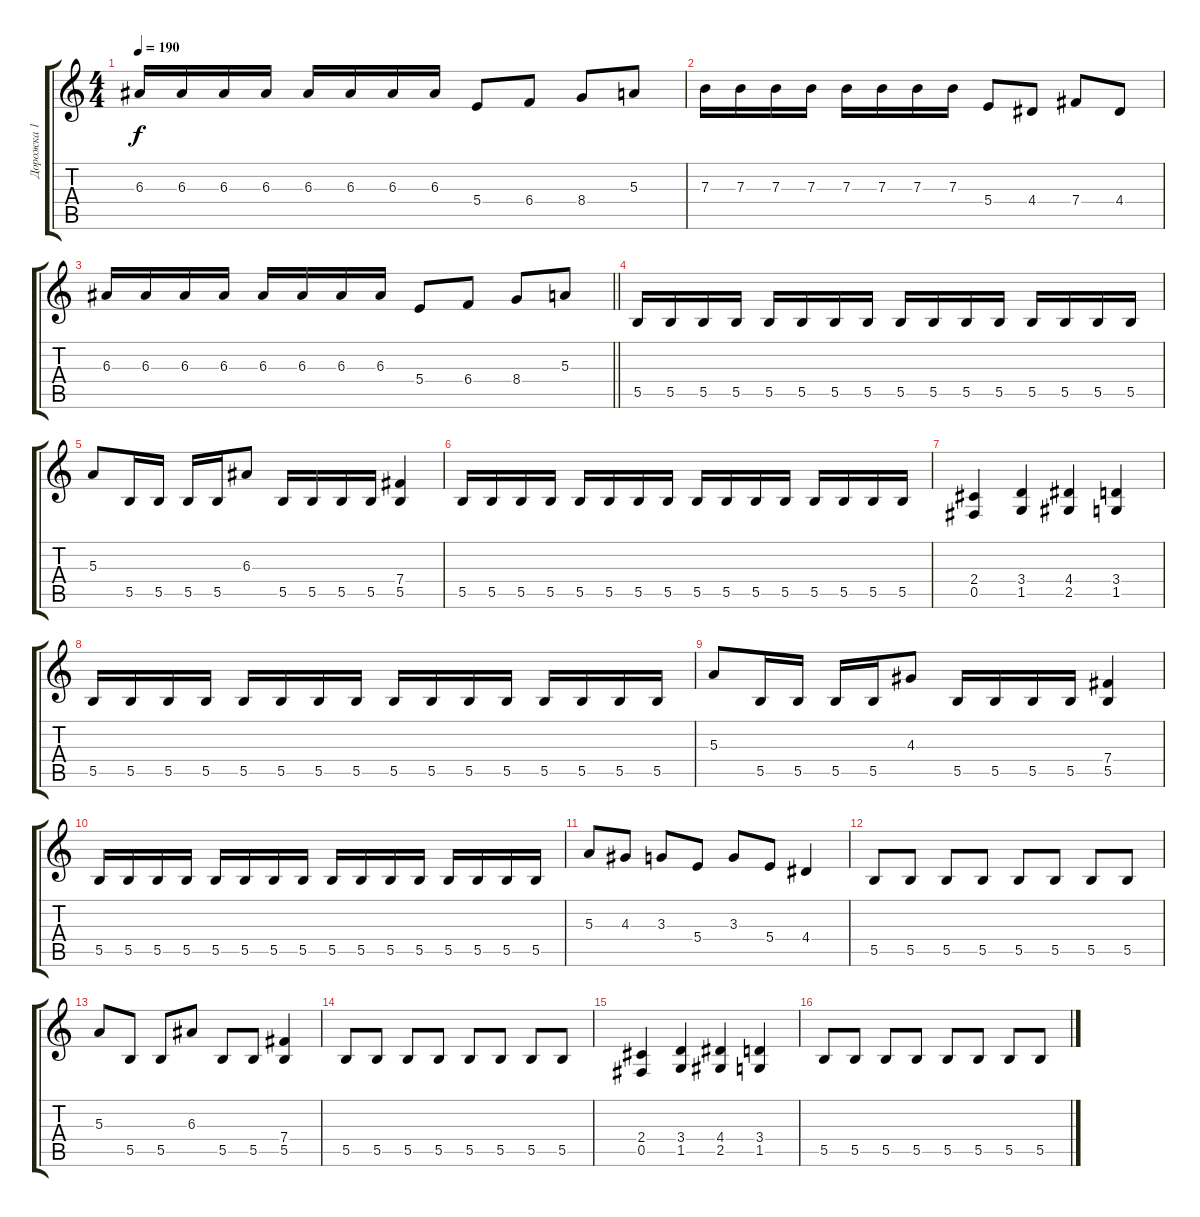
\track ("Дорожка 1" "Дорожка 1") {instrument overdrivenguitar}
\staff {score tabs}
\tuning (Db4 Ab3 E3 B2 Gb2 Db2) {hide}
\ts (4 4)
\tempo 190
\clef g2
\ks c
6.3.16{dy f} 6.3.16 6.3.16 6.3.16 6.3.16 6.3.16 6.3.16 6.3.16 5.4.8 6.4.8 8.4.8 5.3.8 |
7.3.16 7.3.16 7.3.16 7.3.16 7.3.16 7.3.16 7.3.16 7.3.16 5.4.8 4.4.8 7.4.8 4.4.8 |
\barLineRight lightlight
6.3.16 6.3.16 6.3.16 6.3.16 6.3.16 6.3.16 6.3.16 6.3.16 5.4.8 6.4.8 8.4.8 5.3.8 |
5.5.16 5.5.16 5.5.16 5.5.16 5.5.16 5.5.16 5.5.16 5.5.16 5.5.16 5.5.16 5.5.16 5.5.16 5.5.16 5.5.16 5.5.16 5.5.16 |
5.3.8 5.5.16 5.5.16 5.5.16 5.5.16 6.3.8 5.5.16 5.5.16 5.5.16 5.5.16 (7.4 5.5).4 |
5.5.16 5.5.16 5.5.16 5.5.16 5.5.16 5.5.16 5.5.16 5.5.16 5.5.16 5.5.16 5.5.16 5.5.16 5.5.16 5.5.16 5.5.16 5.5.16 |
(2.4 0.5).4 (3.4 1.5).4 (4.4 2.5).4 (3.4 1.5).4 |
5.5.16 5.5.16 5.5.16 5.5.16 5.5.16 5.5.16 5.5.16 5.5.16 5.5.16 5.5.16 5.5.16 5.5.16 5.5.16 5.5.16 5.5.16 5.5.16 |
5.3.8 5.5.16 5.5.16 5.5.16 5.5.16 4.3.8 5.5.16 5.5.16 5.5.16 5.5.16 (7.4 5.5).4 |
5.5.16 5.5.16 5.5.16 5.5.16 5.5.16 5.5.16 5.5.16 5.5.16 5.5.16 5.5.16 5.5.16 5.5.16 5.5.16 5.5.16 5.5.16 5.5.16 |
5.3.8 4.3.8 3.3.8 5.4.8 3.3.8 5.4.8 4.4.4 |
5.5.8 5.5.8 5.5.8 5.5.8 5.5.8 5.5.8 5.5.8 5.5.8 |
5.3.8 5.5.8 5.5.8 6.3.8 5.5.8 5.5.8 (7.4 5.5).4 |
5.5.8 5.5.8 5.5.8 5.5.8 5.5.8 5.5.8 5.5.8 5.5.8 |
(2.4 0.5).4 (3.4 1.5).4 (4.4 2.5).4 (3.4 1.5).4 |
5.5.8 5.5.8 5.5.8 5.5.8 5.5.8 5.5.8 5.5.8 5.5.8
